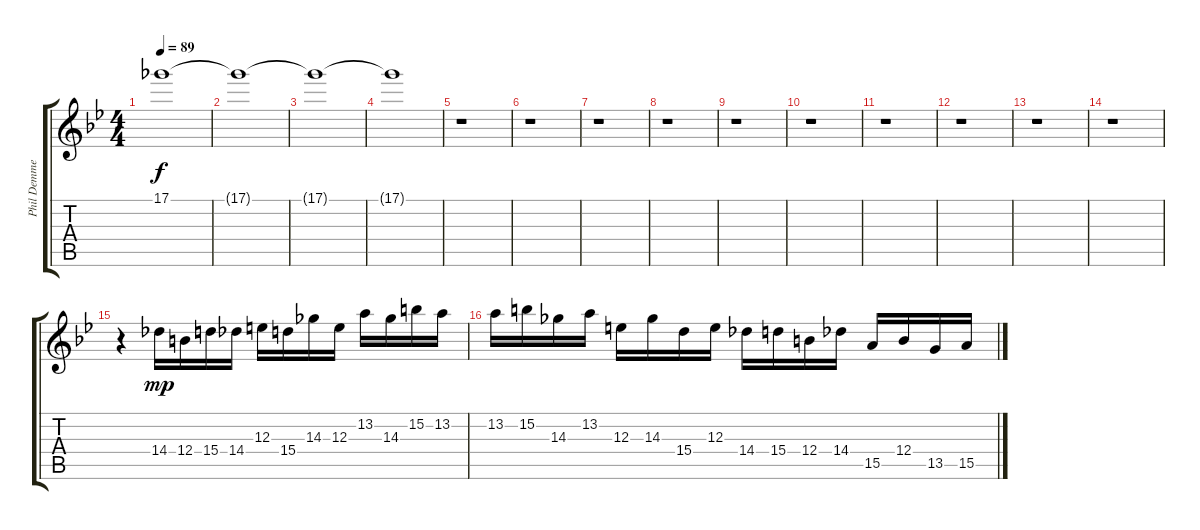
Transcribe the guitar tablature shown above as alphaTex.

\track ("Phil Demmel" "Phil Demme") {instrument distortionguitar}
\staff {score tabs}
\tuning (Db4 Ab3 E3 B2 Gb2 B1) {hide}
\ts (4 4)
\tempo 89
\clef g2
\ks bb
17.1.1{dy f} |
17.1{t}.1 |
17.1{t}.1 |
17.1{t}.1 |
r.1 |
r.1 |
r.1 |
r.1 |
r.1 |
r.1 |
r.1 |
r.1 |
r.1 |
r.1 |
r.4 14.4.16{dy mp} 12.4.16 15.4.16 14.4.16 12.3.16 15.4.16 14.3.16 12.3.16 13.2.16 14.3.16 15.2.16 13.2.16 |
13.2.16 15.2.16 14.3.16 13.2.16 12.3.16 14.3.16 15.4.16 12.3.16 14.4.16 15.4.16 12.4.16 14.4.16 15.5.16 12.4.16 13.5.16 15.5.16
